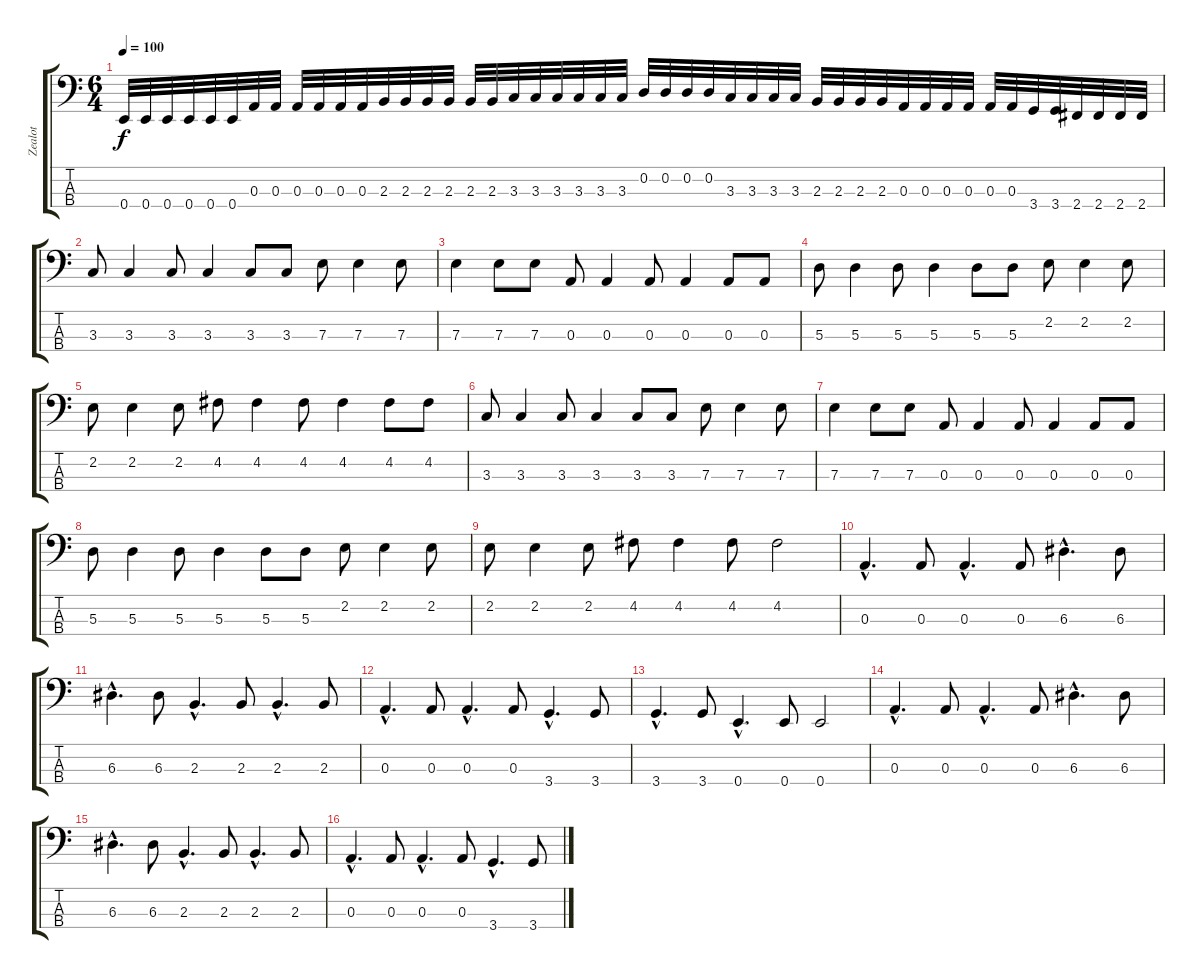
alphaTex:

\track ("Zealot" "Zealot") {instrument electricbasspick}
\staff {score tabs}
\tuning (G2 D2 A1 E1) {hide}
\ts (6 4)
\tempo 100
\clef f4
\ks c
0.4.32{dy f} 0.4.32 0.4.32 0.4.32 0.4.32 0.4.32 0.3.32 0.3.32 0.3.32 0.3.32 0.3.32 0.3.32 2.3.32 2.3.32 2.3.32 2.3.32 2.3.32 2.3.32 3.3.32 3.3.32 3.3.32 3.3.32 3.3.32 3.3.32 0.2.32 0.2.32 0.2.32 0.2.32 3.3.32 3.3.32 3.3.32 3.3.32 2.3.32 2.3.32 2.3.32 2.3.32 0.3.32 0.3.32 0.3.32 0.3.32 0.3.32 0.3.32 3.4.32 3.4.32 2.4.32 2.4.32 2.4.32 2.4.32 |
3.3.8 3.3.4 3.3.8 3.3.4 3.3.8 3.3.8 7.3.8 7.3.4 7.3.8 |
7.3.4 7.3.8 7.3.8 0.3.8 0.3.4 0.3.8 0.3.4 0.3.8 0.3.8 |
5.3.8 5.3.4 5.3.8 5.3.4 5.3.8 5.3.8 2.2.8 2.2.4 2.2.8 |
2.2.8 2.2.4 2.2.8 4.2.8 4.2.4 4.2.8 4.2.4 4.2.8 4.2.8 |
3.3.8 3.3.4 3.3.8 3.3.4 3.3.8 3.3.8 7.3.8 7.3.4 7.3.8 |
7.3.4 7.3.8 7.3.8 0.3.8 0.3.4 0.3.8 0.3.4 0.3.8 0.3.8 |
5.3.8 5.3.4 5.3.8 5.3.4 5.3.8 5.3.8 2.2.8 2.2.4 2.2.8 |
2.2.8 2.2.4 2.2.8 4.2.8 4.2.4 4.2.8 4.2.2 |
0.3{hac}.4{d} 0.3.8 0.3{hac}.4{d} 0.3.8 6.3{hac}.4{d} 6.3.8 |
6.3{hac}.4{d} 6.3.8 2.3{hac}.4{d} 2.3.8 2.3{hac}.4{d} 2.3.8 |
0.3{hac}.4{d} 0.3.8 0.3{hac}.4{d} 0.3.8 3.4{hac}.4{d} 3.4.8 |
3.4{hac}.4{d} 3.4.8 0.4{hac}.4{d} 0.4.8 0.4.2 |
0.3{hac}.4{d} 0.3.8 0.3{hac}.4{d} 0.3.8 6.3{hac}.4{d} 6.3.8 |
6.3{hac}.4{d} 6.3.8 2.3{hac}.4{d} 2.3.8 2.3{hac}.4{d} 2.3.8 |
0.3{hac}.4{d} 0.3.8 0.3{hac}.4{d} 0.3.8 3.4{hac}.4{d} 3.4.8
